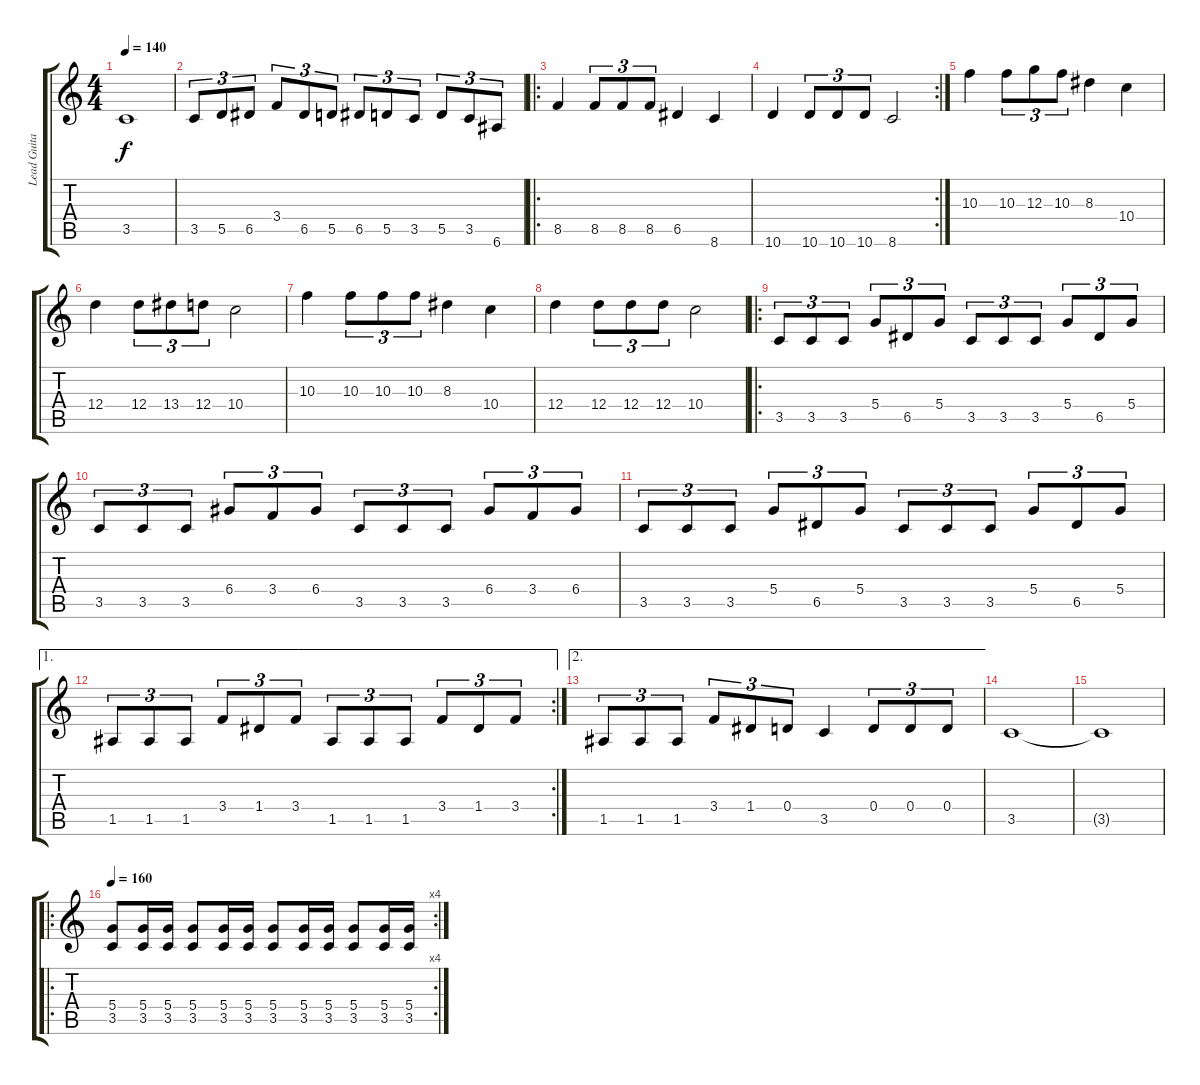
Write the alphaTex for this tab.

\track ("Lead Guitar" "Lead Guita") {instrument distortionguitar}
\staff {score tabs}
\tuning (E4 B3 G3 D3 A2 E2) {hide}
\ts (4 4)
\tempo 140
\clef g2
\ks c
3.5.1{dy f} |
3.5.8{tu (3 2)} 5.5.8{tu (3 2)} 6.5.8{tu (3 2)} 3.4.8{tu (3 2)} 6.5.8{tu (3 2)} 5.5.8{tu (3 2)} 6.5.8{tu (3 2)} 5.5.8{tu (3 2)} 3.5.8{tu (3 2)} 5.5.8{tu (3 2)} 3.5.8{tu (3 2)} 6.6.8{tu (3 2)} |
\ro
8.5.4 8.5.8{tu (3 2)} 8.5.8{tu (3 2)} 8.5.8{tu (3 2)} 6.5.4 8.6.4 |
\rc 2
10.6.4 10.6.8{tu (3 2)} 10.6.8{tu (3 2)} 10.6.8{tu (3 2)} 8.6.2 |
10.3.4 10.3.8{tu (3 2)} 12.3.8{tu (3 2)} 10.3.8{tu (3 2)} 8.3.4 10.4.4 |
12.4.4 12.4.8{tu (3 2)} 13.4.8{tu (3 2)} 12.4.8{tu (3 2)} 10.4.2 |
10.3.4 10.3.8{tu (3 2)} 10.3.8{tu (3 2)} 10.3.8{tu (3 2)} 8.3.4 10.4.4 |
12.4.4 12.4.8{tu (3 2)} 12.4.8{tu (3 2)} 12.4.8{tu (3 2)} 10.4.2 |
\ro
3.5.8{tu (3 2)} 3.5.8{tu (3 2)} 3.5.8{tu (3 2)} 5.4.8{tu (3 2)} 6.5.8{tu (3 2)} 5.4.8{tu (3 2)} 3.5.8{tu (3 2)} 3.5.8{tu (3 2)} 3.5.8{tu (3 2)} 5.4.8{tu (3 2)} 6.5.8{tu (3 2)} 5.4.8{tu (3 2)} |
3.5.8{tu (3 2)} 3.5.8{tu (3 2)} 3.5.8{tu (3 2)} 6.4.8{tu (3 2)} 3.4.8{tu (3 2)} 6.4.8{tu (3 2)} 3.5.8{tu (3 2)} 3.5.8{tu (3 2)} 3.5.8{tu (3 2)} 6.4.8{tu (3 2)} 3.4.8{tu (3 2)} 6.4.8{tu (3 2)} |
3.5.8{tu (3 2)} 3.5.8{tu (3 2)} 3.5.8{tu (3 2)} 5.4.8{tu (3 2)} 6.5.8{tu (3 2)} 5.4.8{tu (3 2)} 3.5.8{tu (3 2)} 3.5.8{tu (3 2)} 3.5.8{tu (3 2)} 5.4.8{tu (3 2)} 6.5.8{tu (3 2)} 5.4.8{tu (3 2)} |
\ae 1
\rc 2
1.5.8{tu (3 2)} 1.5.8{tu (3 2)} 1.5.8{tu (3 2)} 3.4.8{tu (3 2)} 1.4.8{tu (3 2)} 3.4.8{tu (3 2)} 1.5.8{tu (3 2)} 1.5.8{tu (3 2)} 1.5.8{tu (3 2)} 3.4.8{tu (3 2)} 1.4.8{tu (3 2)} 3.4.8{tu (3 2)} |
\ae 2
1.5.8{tu (3 2)} 1.5.8{tu (3 2)} 1.5.8{tu (3 2)} 3.4.8{tu (3 2)} 1.4.8{tu (3 2)} 0.4.8{tu (3 2)} 3.5.4 0.4.8{tu (3 2)} 0.4.8{tu (3 2)} 0.4.8{tu (3 2)} |
3.5.1 |
3.5{t}.1 |
\ro
\rc 4
\tempo 160
(5.4 3.5).8 (5.4 3.5).16 (5.4 3.5).16 (5.4 3.5).8 (5.4 3.5).16 (5.4 3.5).16 (5.4 3.5).8 (5.4 3.5).16 (5.4 3.5).16 (5.4 3.5).8 (5.4 3.5).16 (5.4 3.5).16
